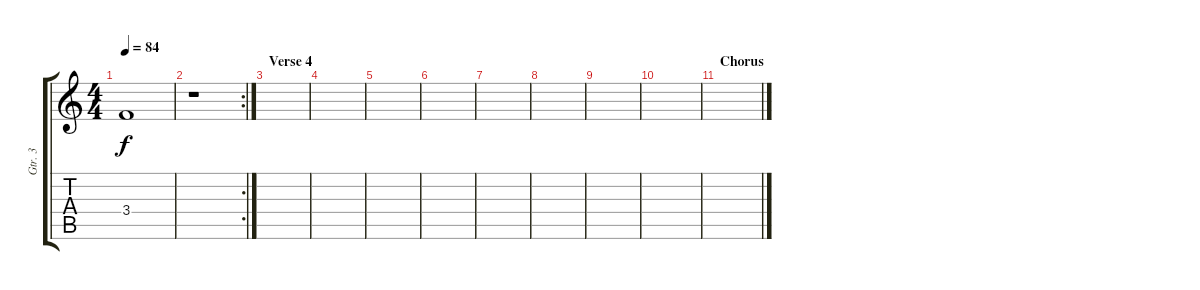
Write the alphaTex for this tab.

\track ("Gtr. 3" "Gtr. 3") {instrument overdrivenguitar}
\staff {score tabs}
\tuning (E4 B3 G3 D3 A2 E2) {hide}
\ts (4 4)
\tempo 84
\clef g2
\ks c
3.4.1{dy f} |
\rc 2
r.1 |
\section ("" "Verse 4")
|
|
|
|
|
|
|
|
\section ("" "Chorus")
